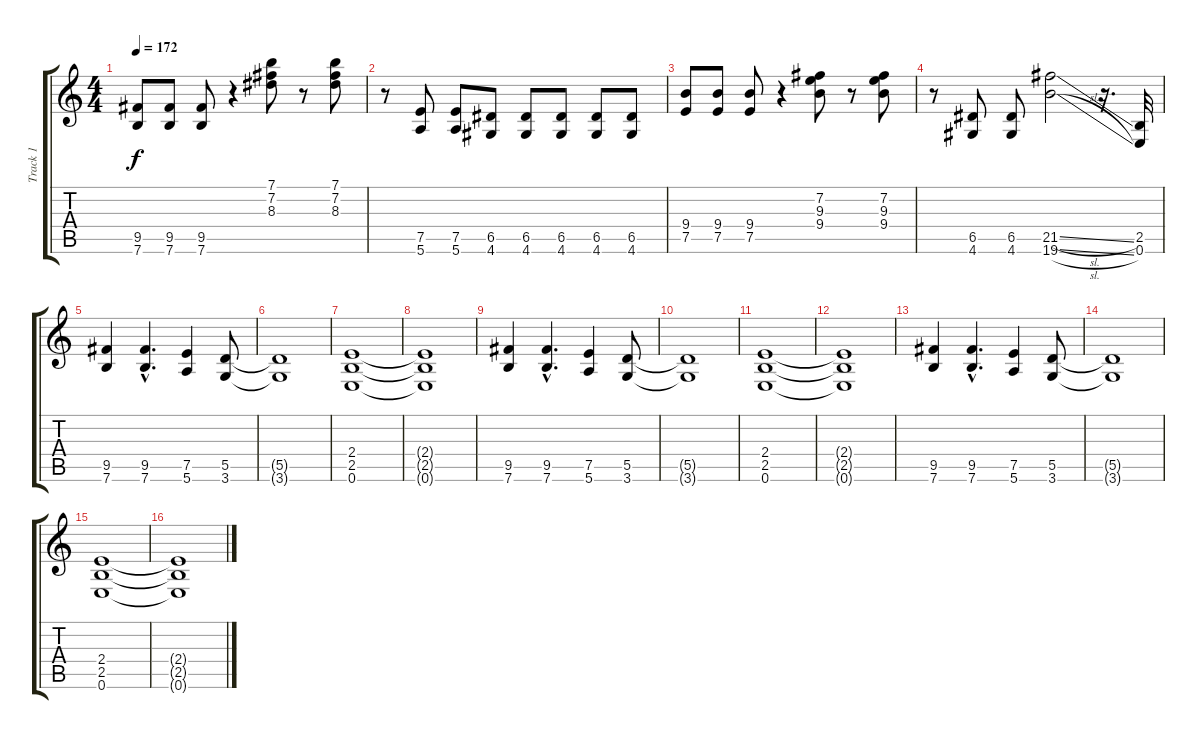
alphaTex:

\track ("Track 1" "Track 1") {instrument overdrivenguitar}
\staff {score tabs}
\tuning (E4 B3 G3 D3 A2 E2) {hide}
\ts (4 4)
\tempo 172
\clef g2
\ks c
(9.5 7.6).8{dy f} (9.5 7.6).8 (9.5 7.6).8 r.4 (7.1 7.2 8.3).8 r.8 (7.1 7.2 8.3).8 |
r.8 (7.5 5.6).8 (7.5 5.6).8 (6.5 4.6).8 (6.5 4.6).8 (6.5 4.6).8 (6.5 4.6).8 (6.5 4.6).8 |
(9.4 7.5).8 (9.4 7.5).8 (9.4 7.5).8 r.4 (7.2 9.3 9.4).8 r.8 (7.2 9.3 9.4).8 |
r.8 (6.5 4.6).8 (6.5 4.6).8 (21.5{sl} 19.6{sl}).2 r.16{d} (2.5 0.6).32 |
(9.5 7.6).4 (9.5{hac} 7.6{hac}).4{d} (7.5 5.6).4 (5.5 3.6).8 |
(5.5{t} 3.6{t}).1 |
(2.4 2.5 0.6).1 |
(2.4{t} 2.5{t} 0.6{t}).1 |
(9.5 7.6).4 (9.5{hac} 7.6{hac}).4{d} (7.5 5.6).4 (5.5 3.6).8 |
(5.5{t} 3.6{t}).1 |
(2.4 2.5 0.6).1 |
(2.4{t} 2.5{t} 0.6{t}).1 |
(9.5 7.6).4 (9.5{hac} 7.6{hac}).4{d} (7.5 5.6).4 (5.5 3.6).8 |
(5.5{t} 3.6{t}).1 |
(2.4 2.5 0.6).1 |
(2.4{t} 2.5{t} 0.6{t}).1
